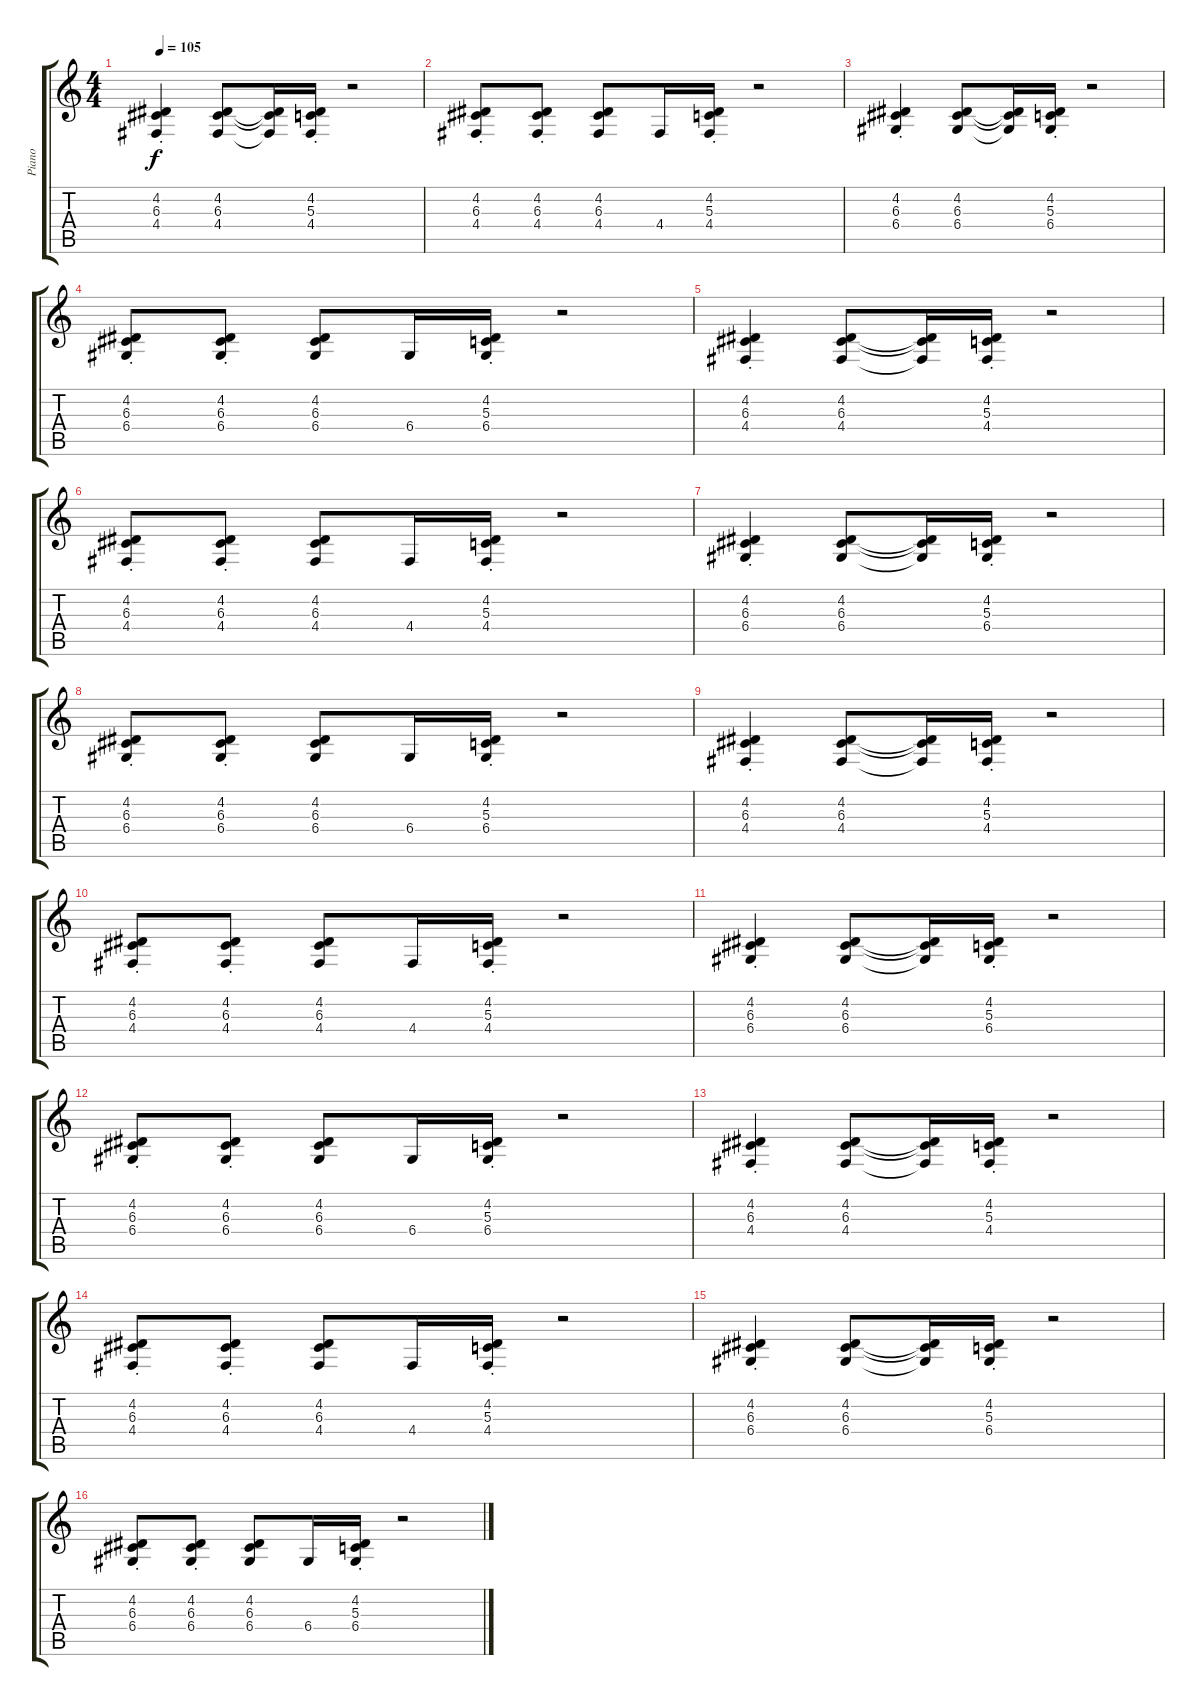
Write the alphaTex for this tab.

\track ("Piano" "Piano") {instrument honkytonkpiano}
\staff {score tabs}
\tuning (E4 B3 G3 D3 A2 E2) {hide}
\ts (4 4)
\tempo 105
\clef g2
\ks c
(4.2{st} 6.3{st} 4.4{st}).4{dy f} (4.2 6.3 4.4).8 (4.2{t} 6.3{t} 4.4{t}).16 (4.2{st} 5.3{st} 4.4{st}).16 r.2 |
(4.2{st} 6.3{st} 4.4{st}).8 (4.2{st} 6.3{st} 4.4{st}).8 (4.2 6.3 4.4).8 4.4.16 (4.2{st} 5.3{st} 4.4{st}).16 r.2 |
(4.2{st} 6.3{st} 6.4).4 (4.2 6.3 6.4).8 (4.2{t} 6.3{t} 6.4{t}).16 (4.2{st} 5.3{st} 6.4{st}).16 r.2 |
(4.2{st} 6.3{st} 6.4{st}).8 (4.2{st} 6.3{st} 6.4{st}).8 (4.2 6.3 6.4).8 6.4.16 (4.2{st} 5.3{st} 6.4{st}).16 r.2 |
(4.2{st} 6.3{st} 4.4{st}).4 (4.2 6.3 4.4).8 (4.2{t} 6.3{t} 4.4{t}).16 (4.2{st} 5.3{st} 4.4{st}).16 r.2 |
(4.2{st} 6.3{st} 4.4{st}).8 (4.2{st} 6.3{st} 4.4{st}).8 (4.2 6.3 4.4).8 4.4.16 (4.2{st} 5.3{st} 4.4{st}).16 r.2 |
(4.2{st} 6.3{st} 6.4).4 (4.2 6.3 6.4).8 (4.2{t} 6.3{t} 6.4{t}).16 (4.2{st} 5.3{st} 6.4{st}).16 r.2 |
(4.2{st} 6.3{st} 6.4{st}).8 (4.2{st} 6.3{st} 6.4{st}).8 (4.2 6.3 6.4).8 6.4.16 (4.2{st} 5.3{st} 6.4{st}).16 r.2 |
(4.2{st} 6.3{st} 4.4{st}).4 (4.2 6.3 4.4).8 (4.2{t} 6.3{t} 4.4{t}).16 (4.2{st} 5.3{st} 4.4{st}).16 r.2 |
(4.2{st} 6.3{st} 4.4{st}).8 (4.2{st} 6.3{st} 4.4{st}).8 (4.2 6.3 4.4).8 4.4.16 (4.2{st} 5.3{st} 4.4{st}).16 r.2 |
(4.2{st} 6.3{st} 6.4).4 (4.2 6.3 6.4).8 (4.2{t} 6.3{t} 6.4{t}).16 (4.2{st} 5.3{st} 6.4{st}).16 r.2 |
(4.2{st} 6.3{st} 6.4{st}).8 (4.2{st} 6.3{st} 6.4{st}).8 (4.2 6.3 6.4).8 6.4.16 (4.2{st} 5.3{st} 6.4{st}).16 r.2 |
(4.2{st} 6.3{st} 4.4{st}).4 (4.2 6.3 4.4).8 (4.2{t} 6.3{t} 4.4{t}).16 (4.2{st} 5.3{st} 4.4{st}).16 r.2 |
(4.2{st} 6.3{st} 4.4{st}).8 (4.2{st} 6.3{st} 4.4{st}).8 (4.2 6.3 4.4).8 4.4.16 (4.2{st} 5.3{st} 4.4{st}).16 r.2 |
(4.2{st} 6.3{st} 6.4).4 (4.2 6.3 6.4).8 (4.2{t} 6.3{t} 6.4{t}).16 (4.2{st} 5.3{st} 6.4{st}).16 r.2 |
(4.2{st} 6.3{st} 6.4{st}).8 (4.2{st} 6.3{st} 6.4{st}).8 (4.2 6.3 6.4).8 6.4.16 (4.2{st} 5.3{st} 6.4{st}).16 r.2
